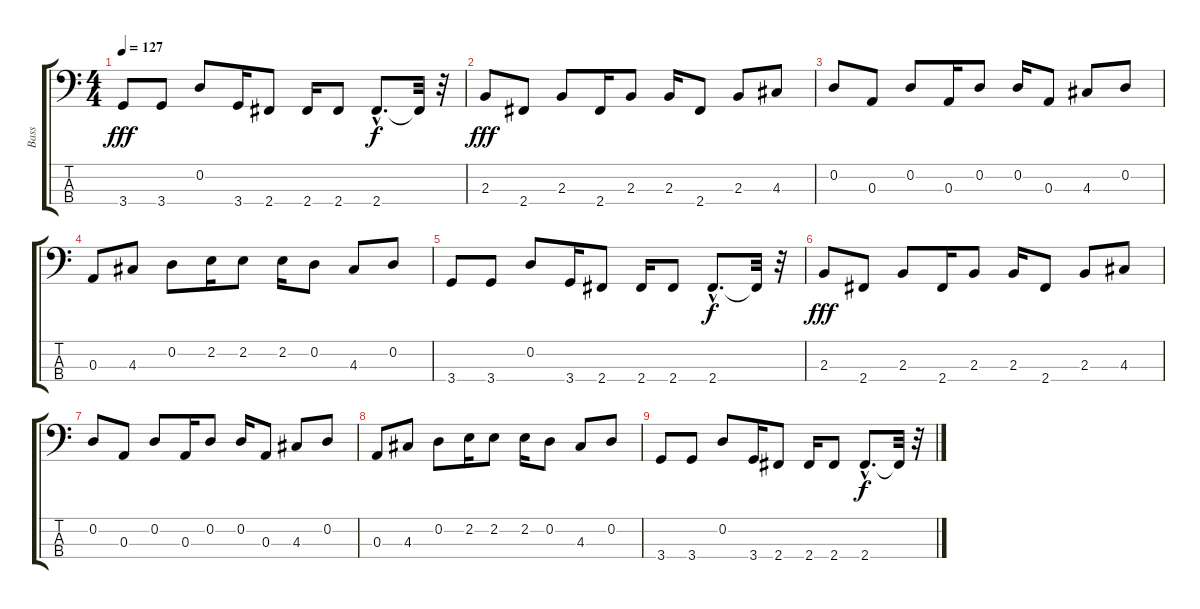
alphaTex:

\track ("Bass" "Bass") {instrument electricbasspick}
\staff {score tabs}
\tuning (G2 D2 A1 E1) {hide}
\ts (4 4)
\tempo 127
\clef f4
\ks c
3.4.8{dy fff} 3.4.8 0.2.8 3.4.16 2.4.8 2.4.16{volume 12} 2.4.8{volume 12} 2.4{hac}.8{d dy f volume 12} 2.4{t}.32 r.32 |
2.3.8{dy fff volume 12} 2.4.8{volume 11} 2.3.8{volume 11} 2.4.16{volume 11} 2.3.8{volume 11} 2.3.16{volume 10} 2.4.8{volume 10} 2.3.8{volume 10} 4.3.8{volume 10} |
0.2.8{volume 10} 0.3.8{volume 9} 0.2.8{volume 9} 0.3.16{volume 9} 0.2.8{volume 9} 0.2.16{volume 8} 0.3.8{volume 8} 4.3.8{volume 8} 0.2.8{volume 8} |
0.3.8{volume 8} 4.3.8{volume 8} 0.2.8{volume 7} 2.2.16{volume 7} 2.2.8{volume 7} 2.2.16{volume 7} 0.2.8{volume 6} 4.3.8{volume 6} 0.2.8{volume 6} |
3.4.8{volume 6} 3.4.8{volume 6} 0.2.8{volume 5} 3.4.16{volume 5} 2.4.8{volume 5} 2.4.16{volume 5} 2.4.8{volume 5} 2.4{hac}.8{d dy f volume 4} 2.4{t}.32 r.32 |
2.3.8{dy fff volume 4} 2.4.8{volume 4} 2.3.8{volume 4} 2.4.16{volume 3} 2.3.8{volume 3} 2.3.16{volume 3} 2.4.8{volume 3} 2.3.8{volume 2} 4.3.8{volume 2} |
0.2.8{volume 2} 0.3.8{volume 2} 0.2.8{volume 2} 0.3.16{volume 1} 0.2.8{volume 1} 0.2.16{volume 1} 0.3.8{volume 1} 4.3.8{volume 1} 0.2.8{volume 0} |
0.3.8{volume 0} 4.3.8{volume 0} 0.2.8{volume 0} 2.2.16{volume 0} 2.2.8{volume 0} 2.2.16{volume 0} 0.2.8{volume 0} 4.3.8{volume 0} 0.2.8{volume 0} |
3.4.8{volume 0} 3.4.8 0.2.8 3.4.16 2.4.8 2.4.16 2.4.8 2.4{hac}.8{d dy f} 2.4{t}.32 r.32
